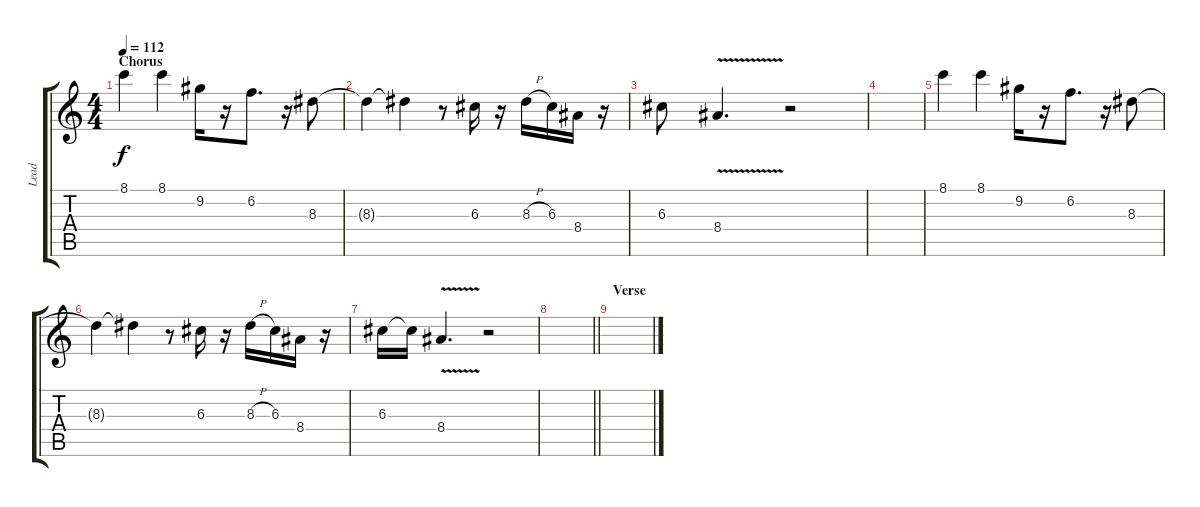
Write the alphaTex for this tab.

\track ("Lead" "Lead") {instrument distortionguitar}
\staff {score tabs}
\tuning (E4 B3 G3 D3 A2 E2) {hide}
\ts (4 4)
\section ("" "Chorus")
\tempo 112
\clef g2
\ks c
8.1.4{dy f} 8.1.4 9.2.16 r.16 6.2.8{d} r.16 8.3.8 |
8.3{t}.4 8.3{t}.4 r.8 6.3.16 r.16 8.3{h}.16 6.3.16 8.4.16 r.16 |
6.3.8 8.4{v}.4{d} r.2 |
|
8.1.4 8.1.4 9.2.16 r.16 6.2.8{d} r.16 8.3.8 |
8.3{t}.4 8.3{t}.4 r.8 6.3.16 r.16 8.3{h}.16 6.3.16 8.4.16 r.16 |
6.3.16 6.3{t}.16 8.4{v}.4{d} r.2 |
\barLineRight lightlight
|
\section ("" "Verse")
